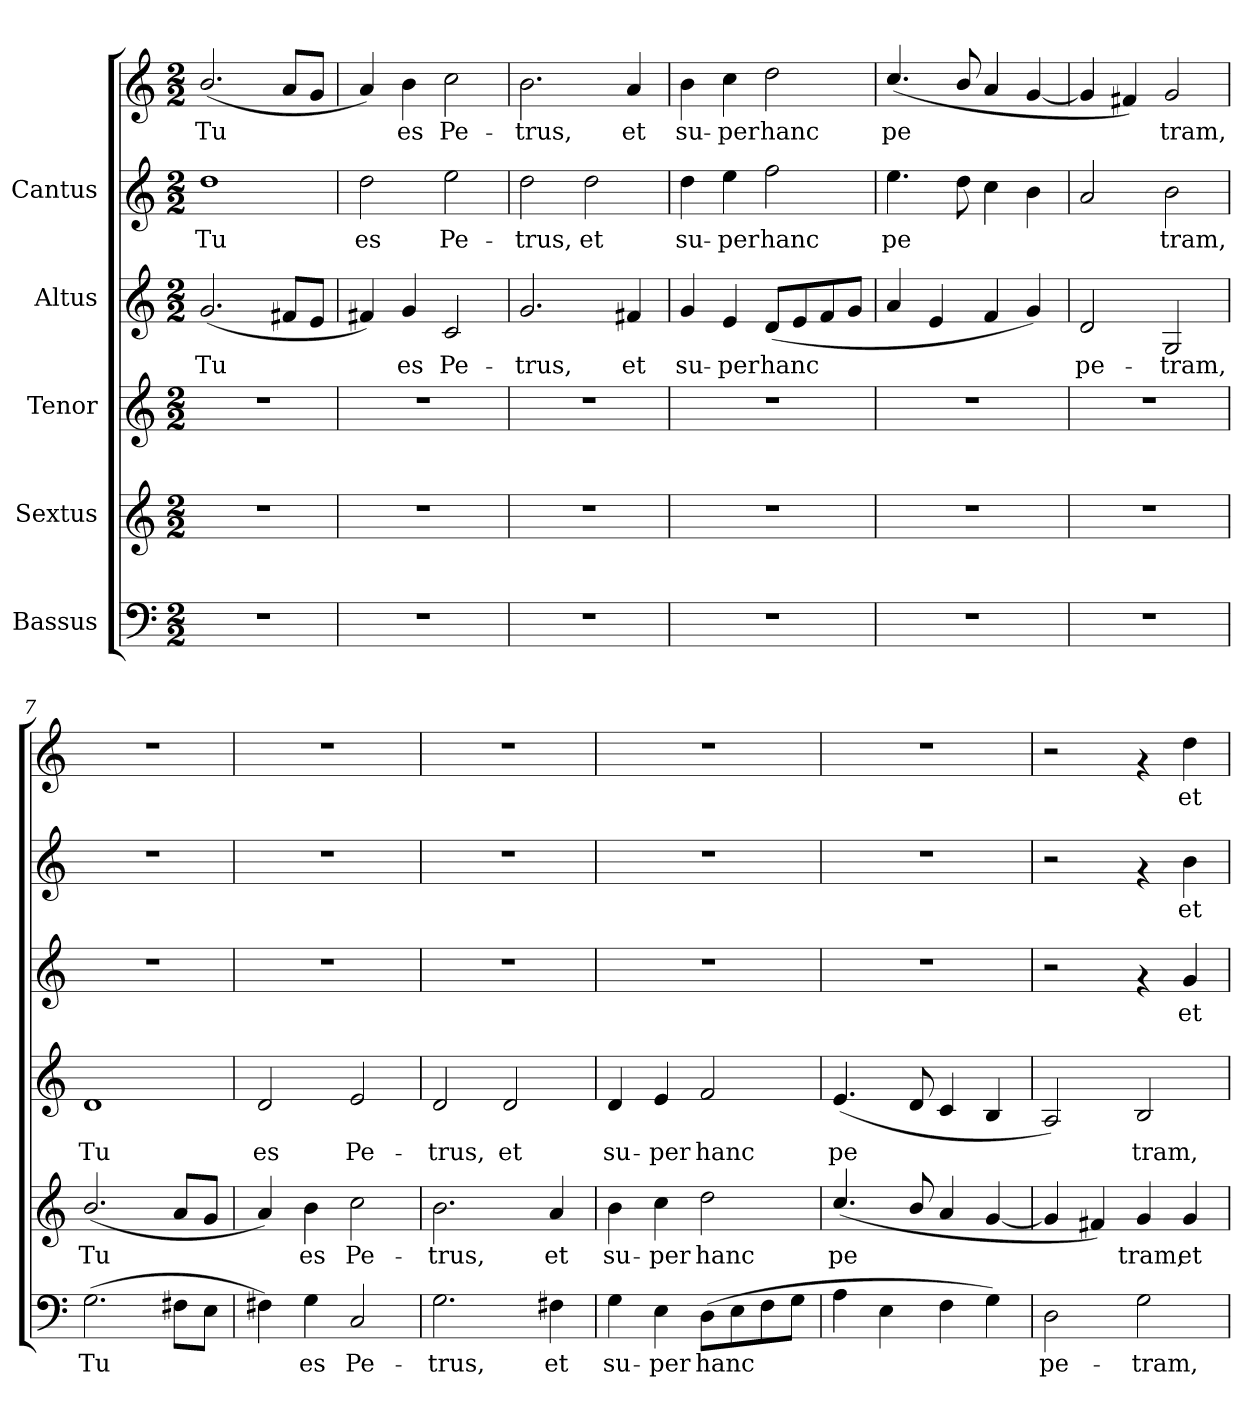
**kern	**text	**kern	**text	**kern	**text	**kern	**text	**kern	**text	**kern	**text
*part5	*part5	*part4	*part4	*part3	*part3	*part2	*part2	*part1	*part1	*part1	*part1
*staff6	*staff6	*staff5	*staff5	*staff4	*staff4	*staff3	*staff3	*staff2	*staff2	*staff1	*staff1
*I"Bassus	*	*I"Sextus	*	*I"Tenor	*	*I"Altus	*	*I"Cantus	*	*	*
!!LO:PB:g=z
*stria5	*	*stria5	*	*stria5	*	*stria5	*	*stria5	*	*stria5	*
*clefF4	*	*clefG2	*	*clefG2	*	*clefG2	*	*clefG2	*	*clefG2	*
*M2/2	*	*M2/2	*	*M2/2	*	*M2/2	*	*M2/2	*	*M2/2	*
*MM108	*	*MM108	*	*MM108	*	*MM108	*	*MM108	*	*MM108	*
=1	=1	=1	=1	=1	=1	=1	=1	=1	=1	=1	=1
!	!	!	!	!	!	!	!LO:LY:b:cj	!	!LO:LY:b:cj	!	!LO:LY:b:cj
1r	.	1r	.	1r	.	(<2.g/	Tu	1dd	Tu	(<2.b/	Tu
!	!	!	!	!	!	!	!LO:LY:b:cj	!	!	!	!LO:LY:b:cj
.	.	.	.	.	.	8f#X/L	.	.	.	8a/L	.
!	!	!	!	!	!	!	!LO:LY:b:cj	!	!	!	!LO:LY:b:cj
.	.	.	.	.	.	8e/J	.	.	.	8g/J	.
=2	=2	=2	=2	=2	=2	=2	=2	=2	=2	=2	=2
!	!	!	!	!	!	!	!LO:LY:b:cj	!	!LO:LY:b:cj	!	!LO:LY:b:cj
1r	.	1r	.	1r	.	4f#X/)	.	2dd\	-es	4a/)	.
!	!	!	!	!	!	!	!LO:LY:b:cj	!	!	!	!LO:LY:b:cj
.	.	.	.	.	.	4g/	es	.	.	4b\	es
!	!	!	!	!	!	!	!LO:LY:b:cj	!	!LO:LY:b:cj	!	!LO:LY:b:cj
.	.	.	.	.	.	2c/	Pe-	2ee\	Pe-	2cc\	Pe-
=3	=3	=3	=3	=3	=3	=3	=3	=3	=3	=3	=3
!	!	!	!	!	!	!	!LO:LY:b:cj	!	!LO:LY:b:cj	!	!LO:LY:b:cj
1r	.	1r	.	1r	.	2.g/	-trus,	2dd\	trus,	2.b\	-trus,
!	!	!	!	!	!	!	!	!	!LO:LY:b:cj	!	!
.	.	.	.	.	.	.	.	2dd\	et	.	.
!	!	!	!	!	!	!	!LO:LY:b:cj	!	!	!	!LO:LY:b:cj
.	.	.	.	.	.	4f#X/	et	.	.	4a/	et
=4	=4	=4	=4	=4	=4	=4	=4	=4	=4	=4	=4
!	!	!	!	!	!	!	!LO:LY:b:cj	!	!LO:LY:b:cj	!	!LO:LY:b:cj
1r	.	1r	.	1r	.	4g/	su-	4dd\	su-	4b\	su-
!	!	!	!	!	!	!	!LO:LY:b:cj	!	!LO:LY:b:cj	!	!LO:LY:b:cj
.	.	.	.	.	.	4e/	-per	4ee\	-per	4cc\	-per
!	!	!	!	!	!	!	!LO:LY:b:cj	!	!LO:LY:b:cj	!	!LO:LY:b:cj
.	.	.	.	.	.	(<8d/L	hanc	2ff\	hanc	2dd\	hanc
!	!	!	!	!	!	!	!LO:LY:b:cj	!	!	!	!
.	.	.	.	.	.	8e/	.	.	.	.	.
!	!	!	!	!	!	!	!LO:LY:b:cj	!	!	!	!
.	.	.	.	.	.	8f/	.	.	.	.	.
!	!	!	!	!	!	!	!LO:LY:b:cj	!	!	!	!
.	.	.	.	.	.	8g/J	.	.	.	.	.
=5	=5	=5	=5	=5	=5	=5	=5	=5	=5	=5	=5
!	!	!	!	!	!	!	!	!	!LO:LY:b:cj	!	!LO:LY:b:cj
1r	.	1r	.	1r	.	4a/	.	4.ee\	-pe-	(<4.cc/	pe-
.	.	.	.	.	.	4e/	.	.	.	.	.
!	!	!	!	!	!	!	!	!	!LO:LY:b:cj	!	!LO:LY:b:cj
.	.	.	.	.	.	.	.	8dd\	--	8b/	--
!	!	!	!	!	!	!	!	!	!LO:LY:b:cj	!	!LO:LY:b:cj
.	.	.	.	.	.	4f/	.	4cc\	--	4a/	--
!	!	!	!	!	!	!	!	!	!LO:LY:b:cj	!	!LO:LY:b:cj
.	.	.	.	.	.	4g/)	.	4b\	--	[<4g/	--
=6	=6	=6	=6	=6	=6	=6	=6	=6	=6	=6	=6
!	!	!	!	!	!	!	!LO:LY:b:cj	!	!LO:LY:b:cj	!	!LO:LY:b:cj
1r	.	1r	.	1r	.	2d/	pe-	2a/	.	4g/]	-
!	!	!	!	!	!	!	!	!	!	!	!LO:LY:b:cj
.	.	.	.	.	.	.	.	.	.	4f#X/)	.
!	!	!	!	!	!	!	!LO:LY:b:cj	!	!LO:LY:b:cj	!	!LO:LY:b:cj
.	.	.	.	.	.	2G/	-tram,	2b\	tram,	2g/	tram,
!!LO:LB:g=z
=7	=7	=7	=7	=7	=7	=7	=7	=7	=7	=7	=7
!	!LO:LY:b:cj	!	!LO:LY:b:cj	!	!LO:LY:b:cj	!	!	!	!	!	!
(>2.G\	Tu	(<2.b/	Tu	1d	Tu	1r	.	1r	.	1r	.
!	!LO:LY:b:cj	!	!LO:LY:b:cj	!	!	!	!	!	!	!	!
8F#X\L	.	8a/L	.	.	.	.	.	.	.	.	.
!	!LO:LY:b:cj	!	!LO:LY:b:cj	!	!	!	!	!	!	!	!
8E\J	.	8g/J	.	.	.	.	.	.	.	.	.
=8	=8	=8	=8	=8	=8	=8	=8	=8	=8	=8	=8
!	!LO:LY:b:cj	!	!LO:LY:b:cj	!	!LO:LY:b:cj	!	!	!	!	!	!
4F#X\)	.	4a/)	.	2d/	es	1r	.	1r	.	1r	.
!	!LO:LY:b:cj	!	!LO:LY:b:cj	!	!	!	!	!	!	!	!
4G\	es	4b\	es	.	.	.	.	.	.	.	.
!	!LO:LY:b:cj	!	!LO:LY:b:cj	!	!LO:LY:b:cj	!	!	!	!	!	!
2C/	Pe-	2cc\	Pe-	2e/	Pe-	.	.	.	.	.	.
=9	=9	=9	=9	=9	=9	=9	=9	=9	=9	=9	=9
!	!LO:LY:b:cj	!	!LO:LY:b:cj	!	!LO:LY:b:cj	!	!	!	!	!	!
2.G\	-trus,	2.b\	-trus,	2d/	-trus,	1r	.	1r	.	1r	.
!	!	!	!	!	!LO:LY:b:cj	!	!	!	!	!	!
.	.	.	.	2d/	et	.	.	.	.	.	.
!	!LO:LY:b:cj	!	!LO:LY:b:cj	!	!	!	!	!	!	!	!
4F#X\	et	4a/	et	.	.	.	.	.	.	.	.
=10	=10	=10	=10	=10	=10	=10	=10	=10	=10	=10	=10
!	!LO:LY:b:cj	!	!LO:LY:b:cj	!	!LO:LY:b:cj	!	!	!	!	!	!
4G\	su-	4b\	su-	4d/	su-	1r	.	1r	.	1r	.
!	!LO:LY:b:cj	!	!LO:LY:b:cj	!	!LO:LY:b:cj	!	!	!	!	!	!
4E\	-per	4cc\	-per	4e/	-per	.	.	.	.	.	.
!	!LO:LY:b:cj	!	!LO:LY:b:cj	!	!LO:LY:b:cj	!	!	!	!	!	!
(>8D\L	hanc	2dd\	hanc	2f/	hanc	.	.	.	.	.	.
!	!LO:LY:b:cj	!	!	!	!	!	!	!	!	!	!
8E\	.	.	.	.	.	.	.	.	.	.	.
!	!LO:LY:b:cj	!	!	!	!	!	!	!	!	!	!
8F\	.	.	.	.	.	.	.	.	.	.	.
!	!LO:LY:b:cj	!	!	!	!	!	!	!	!	!	!
8G\J	.	.	.	.	.	.	.	.	.	.	.
=11	=11	=11	=11	=11	=11	=11	=11	=11	=11	=11	=11
!	!	!	!LO:LY:b:cj	!	!LO:LY:b:cj	!	!	!	!	!	!
4A\	.	(<4.cc/	pe-	(<4.e/	pe-	1r	.	1r	.	1r	.
4E\	.	.	.	.	.	.	.	.	.	.	.
!	!	!	!LO:LY:b:cj	!	!LO:LY:b:cj	!	!	!	!	!	!
.	.	8b/	--	8d/	--	.	.	.	.	.	.
!	!	!	!LO:LY:b:cj	!	!LO:LY:b:cj	!	!	!	!	!	!
4F\	.	4a/	--	4c/	--	.	.	.	.	.	.
!	!	!	!LO:LY:b:cj	!	!LO:LY:b:cj	!	!	!	!	!	!
4G\)	.	[<4g/	--	4B/	--	.	.	.	.	.	.
=12	=12	=12	=12	=12	=12	=12	=12	=12	=12	=12	=12
!	!LO:LY:b:cj	!	!LO:LY:b:cj	!	!LO:LY:b:cj	!	!	!	!	!	!
2D\	pe-	4g/]	-	2A/)	-	2r	.	2r	.	2r	.
!	!	!	!LO:LY:b:cj	!	!	!	!	!	!	!	!
.	.	4f#X/)	.	.	.	.	.	.	.	.	.
!	!LO:LY:b:cj	!	!LO:LY:b:cj	!	!LO:LY:b:cj	!	!	!	!	!	!
2G\	-tram,	4g/	tram,	2B/	tram,	4rf	.	4rf	.	4rf	.
!	!	!	!LO:LY:b:cj	!	!	!	!LO:LY:b:cj	!	!LO:LY:b:cj	!	!LO:LY:b:cj
.	.	4g/	et	.	.	4g/	et	4b\	et	4dd\	et
=	=	=	=	=	=	=	=	=	=	=	=
*-	*-	*-	*-	*-	*-	*-	*-	*-	*-	*-	*-
